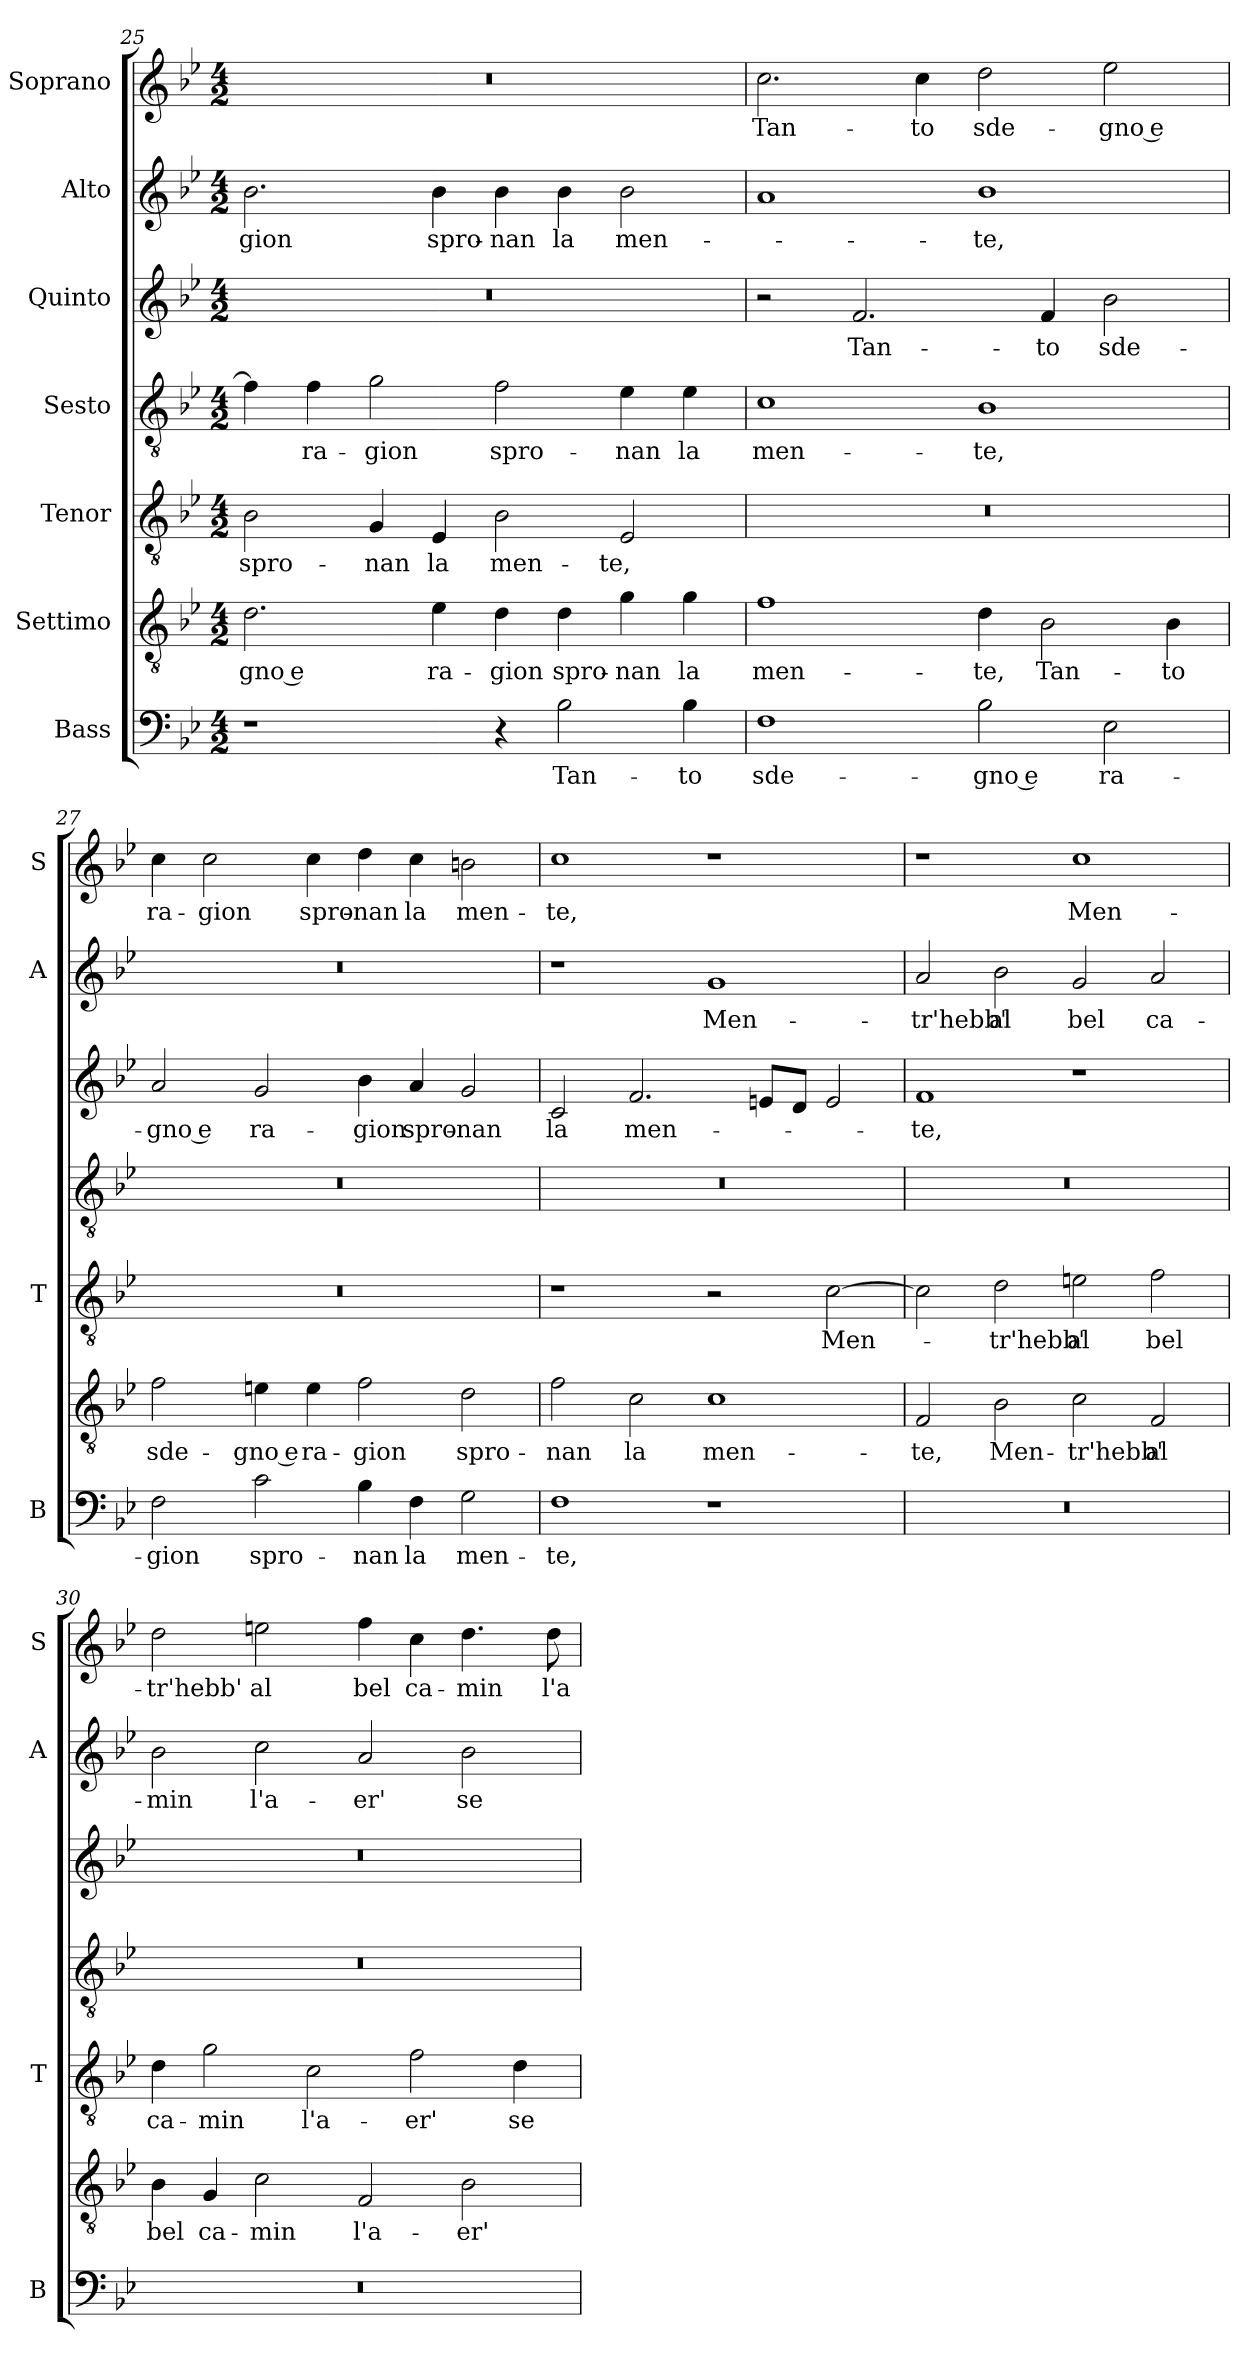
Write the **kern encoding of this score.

**kern	**text	**kern	**text	**kern	**text	**kern	**text	**kern	**text	**kern	**text	**kern	**text
*part7	*part7	*part6	*part6	*part5	*part5	*part4	*part4	*part3	*part3	*part2	*part2	*part1	*part1
*staff7	*staff7	*staff6	*staff6	*staff5	*staff5	*staff4	*staff4	*staff3	*staff3	*staff2	*staff2	*staff1	*staff1
*I"Bass	*	*I"Settimo	*	*I"Tenor	*	*I"Sesto	*	*I"Quinto	*	*I"Alto	*	*I"Soprano	*
*I'B	*	*	*	*I'T	*	*	*	*	*	*I'A	*	*I'S	*
*clefF4	*	*clefGv2	*	*clefGv2	*	*clefGv2	*	*clefG2	*	*clefG2	*	*clefG2	*
*k[b-e-]	*	*k[b-e-]	*	*k[b-e-]	*	*k[b-e-]	*	*k[b-e-]	*	*k[b-e-]	*	*k[b-e-]	*
*B-:	*	*B-:	*	*B-:	*	*B-:	*	*B-:	*	*B-:	*	*B-:	*
*M4/2	*	*M4/2	*	*M4/2	*	*M4/2	*	*M4/2	*	*M4/2	*	*M4/2	*
=25	=25	=25	=25	=25	=25	=25	=25	=25	=25	=25	=25	=25	=25
!	!	!	!LO:LY:b	!	!LO:LY:b	!	!	!	!	!	!LO:LY:b	!	!
1r	.	2.d\	-gno e	2B-\	spro-	4f\]	.	0r	.	2.b-\	-gion	0r	.
!	!	!	!	!	!	!	!LO:LY:b	!	!	!	!	!	!
.	.	.	.	.	.	4f\	ra-	.	.	.	.	.	.
!	!	!	!	!	!LO:LY:b	!	!LO:LY:b	!	!	!	!	!	!
.	.	.	.	4G/	-nan	2g\	-gion	.	.	.	.	.	.
!	!	!	!LO:LY:b	!	!LO:LY:b	!	!	!	!	!	!LO:LY:b	!	!
.	.	4e-\	ra-	4E-/	la	.	.	.	.	4b-\	spro-	.	.
!	!	!	!LO:LY:b	!	!LO:LY:b	!	!LO:LY:b	!	!	!	!LO:LY:b	!	!
4r	.	4d\	-gion	2B-\	men-	2f\	spro-	.	.	4b-\	-nan	.	.
!	!LO:LY:b	!	!LO:LY:b	!	!	!	!	!	!	!	!LO:LY:b	!	!
2B-\	Tan-	4d\	spro-	.	.	.	.	.	.	4b-\	la	.	.
!	!	!	!LO:LY:b	!	!LO:LY:b	!	!LO:LY:b	!	!	!	!LO:LY:b	!	!
.	.	4g\	-nan	2E-/	-te,	4e-\	-nan	.	.	2b-\	men-	.	.
!	!LO:LY:b	!	!LO:LY:b	!	!	!	!LO:LY:b	!	!	!	!	!	!
4B-\	-to	4g\	la	.	.	4e-\	la	.	.	.	.	.	.
=26	=26	=26	=26	=26	=26	=26	=26	=26	=26	=26	=26	=26	=26
!	!LO:LY:b	!	!LO:LY:b	!	!	!	!LO:LY:b	!	!	!	!	!	!LO:LY:b
1F	sde-	1f	men-	0r	.	1c	men-	2r	.	1a	.	2.cc\	Tan-
!	!	!	!	!	!	!	!	!	!LO:LY:b	!	!	!	!
.	.	.	.	.	.	.	.	2.f/	Tan-	.	.	.	.
!	!	!	!	!	!	!	!	!	!	!	!	!	!LO:LY:b
.	.	.	.	.	.	.	.	.	.	.	.	4cc\	-to
!	!LO:LY:b	!	!LO:LY:b	!	!	!	!LO:LY:b	!	!	!	!LO:LY:b	!	!LO:LY:b
2B-\	-gno e	4d\	-te,	.	.	1B-	-te,	.	.	1b-	-te,	2dd\	sde-
!	!	!	!LO:LY:b	!	!	!	!	!	!LO:LY:b	!	!	!	!
.	.	2B-\	Tan-	.	.	.	.	4f/	-to	.	.	.	.
!	!LO:LY:b	!	!	!	!	!	!	!	!LO:LY:b	!	!	!	!LO:LY:b
2E-\	ra-	.	.	.	.	.	.	2b-\	sde-	.	.	2ee-\	-gno e
!	!	!	!LO:LY:b	!	!	!	!	!	!	!	!	!	!
.	.	4B-\	-to	.	.	.	.	.	.	.	.	.	.
!!LO:LB:g=z
=27	=27	=27	=27	=27	=27	=27	=27	=27	=27	=27	=27	=27	=27
!	!LO:LY:b	!	!LO:LY:b	!	!	!	!	!	!LO:LY:b	!	!	!	!LO:LY:b
2F\	-gion	2f\	sde-	0r	.	0r	.	2a/	-gno e	0r	.	4cc\	ra-
!	!	!	!	!	!	!	!	!	!	!	!	!	!LO:LY:b
.	.	.	.	.	.	.	.	.	.	.	.	2cc\	-gion
!	!LO:LY:b	!	!LO:LY:b	!	!	!	!	!	!LO:LY:b	!	!	!	!
2c\	spro-	4en\	-gno e	.	.	.	.	2g/	ra-	.	.	.	.
!	!	!	!LO:LY:b	!	!	!	!	!	!	!	!	!	!LO:LY:b
.	.	4e\	ra-	.	.	.	.	.	.	.	.	4cc\	spro-
!	!LO:LY:b	!	!LO:LY:b	!	!	!	!	!	!LO:LY:b	!	!	!	!LO:LY:b
4B-\	-nan	2f\	-gion	.	.	.	.	4b-\	-gion	.	.	4dd\	-nan
!	!LO:LY:b	!	!	!	!	!	!	!	!LO:LY:b	!	!	!	!LO:LY:b
4F\	la	.	.	.	.	.	.	4a/	spro-	.	.	4cc\	la
!	!LO:LY:b	!	!LO:LY:b	!	!	!	!	!	!LO:LY:b	!	!	!	!LO:LY:b
2G\	men-	2d\	spro-	.	.	.	.	2g/	-nan	.	.	2bn\	men-
=28	=28	=28	=28	=28	=28	=28	=28	=28	=28	=28	=28	=28	=28
!	!LO:LY:b	!	!LO:LY:b	!	!	!	!	!	!LO:LY:b	!	!	!	!LO:LY:b
1F	-te,	2f\	-nan	1r	.	0r	.	2c/	la	1r	.	1cc	-te,
!	!	!	!LO:LY:b	!	!	!	!	!	!LO:LY:b	!	!	!	!
.	.	2c\	la	.	.	.	.	2.f/	men-	.	.	.	.
!	!	!	!LO:LY:b	!	!	!	!	!	!	!	!LO:LY:b	!	!
1r	.	1c	men-	2r	.	.	.	.	.	1g	Men-	1r	.
.	.	.	.	.	.	.	.	8en/L	.	.	.	.	.
.	.	.	.	.	.	.	.	8d/J	.	.	.	.	.
!	!	!	!	!	!LO:LY:b	!	!	!	!	!	!	!	!
.	.	.	.	[2c\	Men-	.	.	2e/	.	.	.	.	.
=29	=29	=29	=29	=29	=29	=29	=29	=29	=29	=29	=29	=29	=29
!	!	!	!LO:LY:b	!	!	!	!	!	!LO:LY:b	!	!LO:LY:b	!	!
0r	.	2F/	-te,	2c\]	.	0r	.	1f	-te,	2a/	-tr'hebb'	1r	.
!	!	!	!LO:LY:b	!	!LO:LY:b	!	!	!	!	!	!LO:LY:b	!	!
.	.	2B-\	Men-	2d\	-tr'hebb'	.	.	.	.	2b-\	al	.	.
!	!	!	!LO:LY:b	!	!LO:LY:b	!	!	!	!	!	!LO:LY:b	!	!LO:LY:b
.	.	2c\	-tr'hebb'	2en\	al	.	.	1r	.	2g/	bel	1cc	Men-
!	!	!	!LO:LY:b	!	!LO:LY:b	!	!	!	!	!	!LO:LY:b	!	!
.	.	2F/	al	2f\	bel	.	.	.	.	2a/	ca-	.	.
!!LO:PB:g=z
=30	=30	=30	=30	=30	=30	=30	=30	=30	=30	=30	=30	=30	=30
!	!	!	!LO:LY:b	!	!LO:LY:b	!	!	!	!	!	!LO:LY:b	!	!LO:LY:b
0r	.	4B-\	bel	4d\	ca-	0r	.	0r	.	2b-\	-min	2dd\	-tr'hebb'
!	!	!	!LO:LY:b	!	!LO:LY:b	!	!	!	!	!	!	!	!
.	.	4G/	ca-	2g\	-min	.	.	.	.	.	.	.	.
!	!	!	!LO:LY:b	!	!	!	!	!	!	!	!LO:LY:b	!	!LO:LY:b
.	.	2c\	-min	.	.	.	.	.	.	2cc\	l'a-	2een\	al
!	!	!	!	!	!LO:LY:b	!	!	!	!	!	!	!	!
.	.	.	.	2c\	l'a-	.	.	.	.	.	.	.	.
!	!	!	!LO:LY:b	!	!	!	!	!	!	!	!LO:LY:b	!	!LO:LY:b
.	.	2F/	l'a-	.	.	.	.	.	.	2a/	-er'	4ff\	bel
!	!	!	!	!	!LO:LY:b	!	!	!	!	!	!	!	!LO:LY:b
.	.	.	.	2f\	-er'	.	.	.	.	.	.	4cc\	ca-
!	!	!	!LO:LY:b	!	!	!	!	!	!	!	!LO:LY:b	!	!LO:LY:b
.	.	2B-\	-er'	.	.	.	.	.	.	2b-\	se-	4.dd\	-min
!	!	!	!	!	!LO:LY:b	!	!	!	!	!	!	!	!
.	.	.	.	4d\	se-	.	.	.	.	.	.	.	.
!	!	!	!	!	!	!	!	!	!	!	!	!	!LO:LY:b
.	.	.	.	.	.	.	.	.	.	.	.	8dd\	l'a-
=	=	=	=	=	=	=	=	=	=	=	=	=	=
*-	*-	*-	*-	*-	*-	*-	*-	*-	*-	*-	*-	*-	*-
